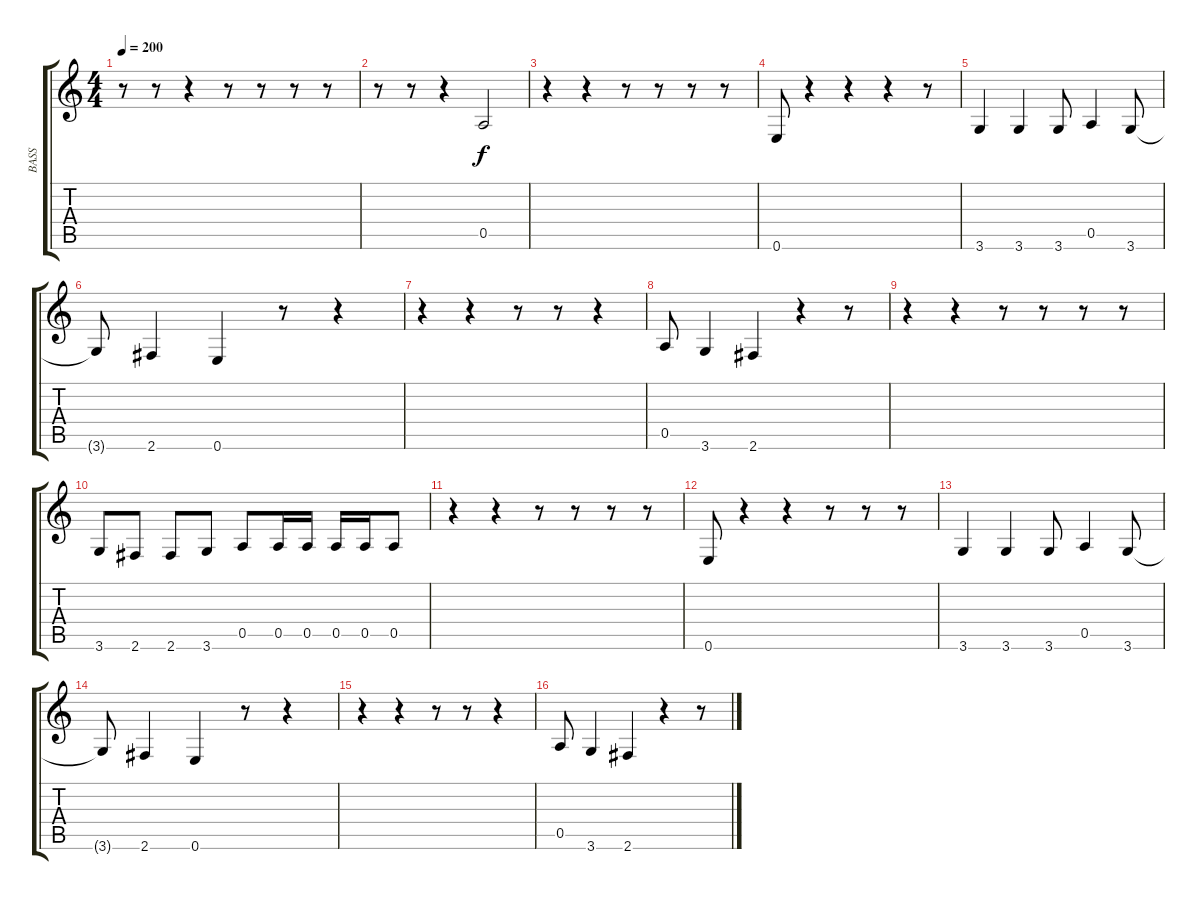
\track ("BASS" "BASS") {instrument electricbassfinger}
\staff {score tabs}
\tuning (E4 B3 G3 D3 A2 E2) {hide}
\ts (4 4)
\tempo 200
\clef g2
\ks c
r.8{dy f} r.8 r.4 r.8 r.8 r.8 r.8 |
r.8 r.8 r.4 0.5.2 |
r.4 r.4 r.8 r.8 r.8 r.8 |
0.6.8 r.4 r.4 r.4 r.8 |
3.6.4 3.6.4 3.6.8 0.5.4 3.6.8 |
3.6{t}.8 2.6.4 0.6.4 r.8 r.4 |
r.4 r.4 r.8 r.8 r.4 |
0.5.8 3.6.4 2.6.4 r.4 r.8 |
r.4 r.4 r.8 r.8 r.8 r.8 |
3.6.8 2.6.8 2.6.8 3.6.8 0.5.8 0.5.16 0.5.16 0.5.16 0.5.16 0.5.8 |
r.4 r.4 r.8 r.8 r.8 r.8 |
0.6.8 r.4 r.4 r.8 r.8 r.8 |
3.6.4 3.6.4 3.6.8 0.5.4 3.6.8 |
3.6{t}.8 2.6.4 0.6.4 r.8 r.4 |
r.4 r.4 r.8 r.8 r.4 |
0.5.8 3.6.4 2.6.4 r.4 r.8
